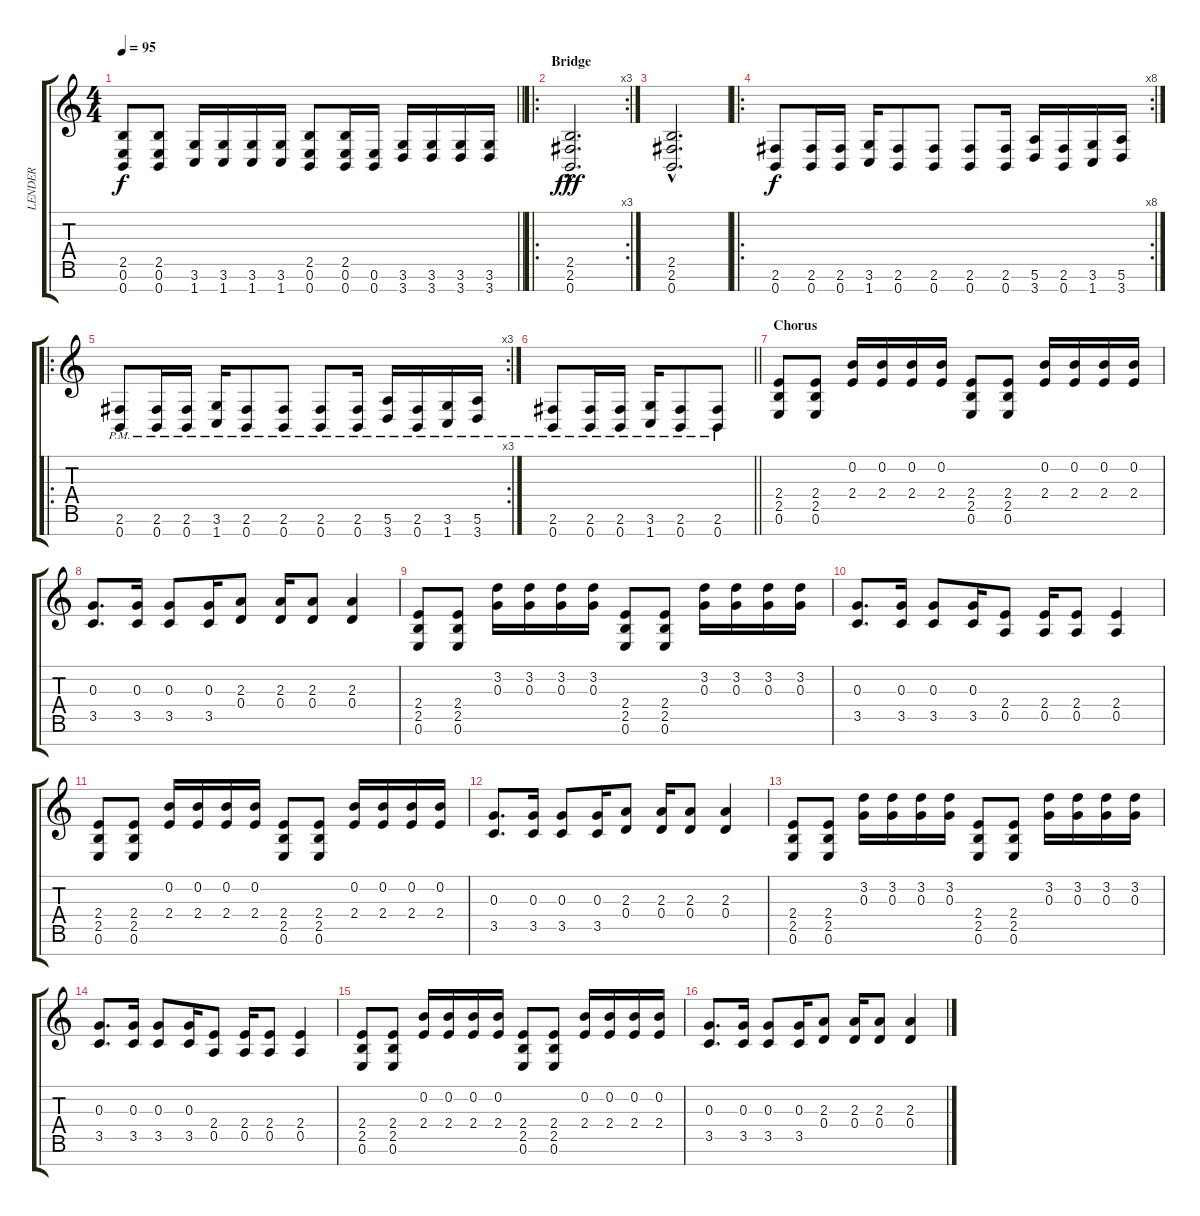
\track ("LENDER" "LENDER") {instrument distortionguitar}
\staff {score tabs}
\tuning (E4 B3 G3 D3 A2 E2 B1) {hide}
\ts (4 4)
\tempo 95
\clef g2
\barLineRight lightlight
\ks c
(2.5 0.6 0.7).8{dy f} (2.5 0.6 0.7).8 (3.6 1.7).16 (3.6 1.7).16 (3.6 1.7).16 (3.6 1.7).16 (2.5 0.6 0.7).8 (2.5 0.6 0.7).16 (0.6 0.7).16 (3.6 3.7).16 (3.6 3.7).16 (3.6 3.7).16 (3.6 3.7).16 |
\ro
\rc 3
\section ("" "Bridge")
(2.5 2.6{hac} 0.7{hac}).2{d dy fff} |
(2.5 2.6{hac} 0.7{hac}).2{d} |
\ro
\rc 8
(2.6 0.7).8{dy f} (2.6 0.7).16 (2.6 0.7).16 (3.6 1.7).16 (2.6 0.7).8 (2.6 0.7).8 (2.6 0.7).8 (2.6 0.7).16 (5.6 3.7).16 (2.6 0.7).16 (3.6 1.7).16 (5.6 3.7).16 |
\ro
\rc 3
(2.6{pm} 0.7{pm}).8 (2.6{pm} 0.7{pm}).16 (2.6{pm} 0.7{pm}).16 (3.6{pm} 1.7{pm}).16 (2.6{pm} 0.7{pm}).8 (2.6{pm} 0.7{pm}).8 (2.6{pm} 0.7{pm}).8 (2.6{pm} 0.7{pm}).16 (5.6{pm} 3.7{pm}).16 (2.6{pm} 0.7{pm}).16 (3.6{pm} 1.7{pm}).16 (5.6{pm} 3.7{pm}).16 |
\barLineRight lightlight
(2.6{pm} 0.7{pm}).8 (2.6{pm} 0.7{pm}).16 (2.6{pm} 0.7{pm}).16 (3.6{pm} 1.7{pm}).16 (2.6{pm} 0.7{pm}).8 (2.6{pm} 0.7{pm}).8 |
\section ("" "Chorus")
(2.4 2.5 0.6).8 (2.4 2.5 0.6).8 (0.2 2.4).16 (0.2 2.4).16 (0.2 2.4).16 (0.2 2.4).16 (2.4 2.5 0.6).8 (2.4 2.5 0.6).8 (0.2 2.4).16 (0.2 2.4).16 (0.2 2.4).16 (0.2 2.4).16 |
(0.3 3.5).8{d} (0.3 3.5).16 (0.3 3.5).8 (0.3 3.5).16 (2.3 0.4).8 (2.3 0.4).16 (2.3 0.4).8 (2.3 0.4).4 |
(2.4 2.5 0.6).8 (2.4 2.5 0.6).8 (3.2 0.3).16 (3.2 0.3).16 (3.2 0.3).16 (3.2 0.3).16 (2.4 2.5 0.6).8 (2.4 2.5 0.6).8 (3.2 0.3).16 (3.2 0.3).16 (3.2 0.3).16 (3.2 0.3).16 |
(0.3 3.5).8{d} (0.3 3.5).16 (0.3 3.5).8 (0.3 3.5).16 (2.4 0.5).8 (2.4 0.5).16 (2.4 0.5).8 (2.4 0.5).4 |
(2.4 2.5 0.6).8 (2.4 2.5 0.6).8 (0.2 2.4).16 (0.2 2.4).16 (0.2 2.4).16 (0.2 2.4).16 (2.4 2.5 0.6).8 (2.4 2.5 0.6).8 (0.2 2.4).16 (0.2 2.4).16 (0.2 2.4).16 (0.2 2.4).16 |
(0.3 3.5).8{d} (0.3 3.5).16 (0.3 3.5).8 (0.3 3.5).16 (2.3 0.4).8 (2.3 0.4).16 (2.3 0.4).8 (2.3 0.4).4 |
(2.4 2.5 0.6).8 (2.4 2.5 0.6).8 (3.2 0.3).16 (3.2 0.3).16 (3.2 0.3).16 (3.2 0.3).16 (2.4 2.5 0.6).8 (2.4 2.5 0.6).8 (3.2 0.3).16 (3.2 0.3).16 (3.2 0.3).16 (3.2 0.3).16 |
(0.3 3.5).8{d} (0.3 3.5).16 (0.3 3.5).8 (0.3 3.5).16 (2.4 0.5).8 (2.4 0.5).16 (2.4 0.5).8 (2.4 0.5).4 |
(2.4 2.5 0.6).8 (2.4 2.5 0.6).8 (0.2 2.4).16 (0.2 2.4).16 (0.2 2.4).16 (0.2 2.4).16 (2.4 2.5 0.6).8 (2.4 2.5 0.6).8 (0.2 2.4).16 (0.2 2.4).16 (0.2 2.4).16 (0.2 2.4).16 |
(0.3 3.5).8{d} (0.3 3.5).16 (0.3 3.5).8 (0.3 3.5).16 (2.3 0.4).8 (2.3 0.4).16 (2.3 0.4).8 (2.3 0.4).4
